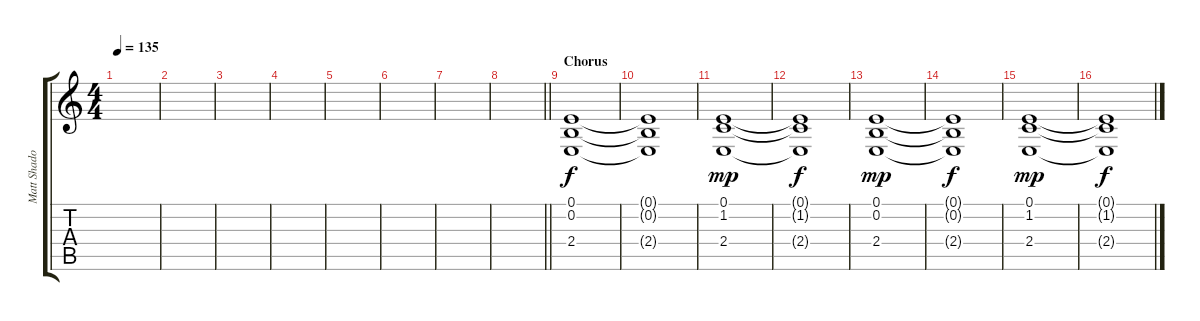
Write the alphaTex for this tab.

\track ("Matt Shadows (Keyboard)" "Matt Shado") {instrument stringensemble2}
\staff {score tabs}
\tuning (E4 B3 G3 D3 A2 E2) {hide}
\ts (4 4)
\tempo 135
\clef g2
\ks c
|
|
|
|
|
|
|
\barLineRight lightlight
|
\section ("" "Chorus")
(0.1 0.2 2.4).1 |
(0.1{t} 0.2{t} 2.4{t}).1{dy f} |
(0.1 1.2 2.4).1{dy mp} |
(0.1{t} 1.2{t} 2.4{t}).1{dy f} |
(0.1 0.2 2.4).1{dy mp} |
(0.1{t} 0.2{t} 2.4{t}).1{dy f} |
(0.1 1.2 2.4).1{dy mp} |
(0.1{t} 1.2{t} 2.4{t}).1{dy f}
